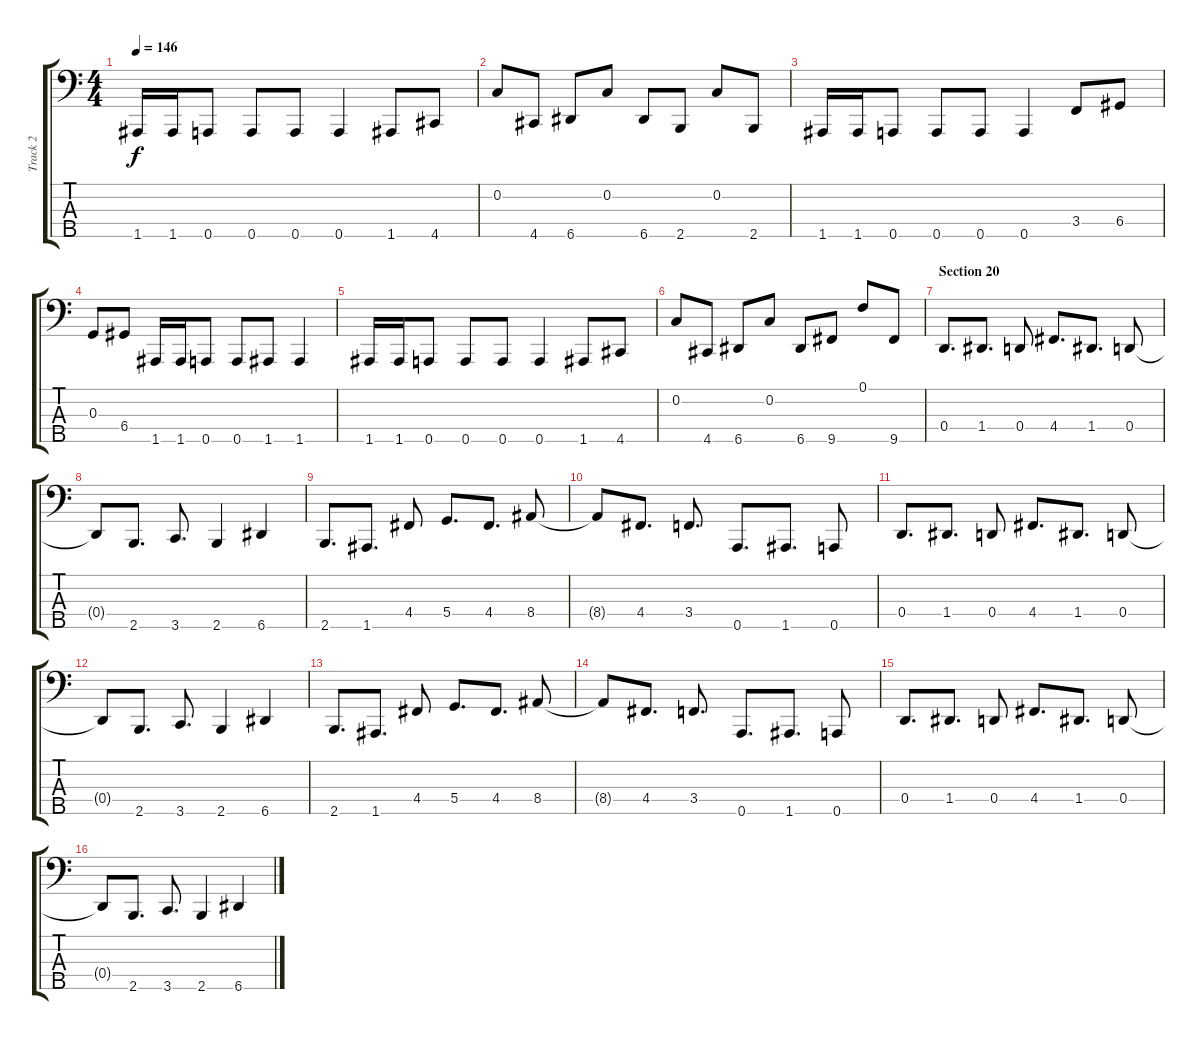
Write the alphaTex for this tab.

\track ("Track 2" "Track 2") {instrument electricbassfinger}
\staff {score tabs}
\tuning (F2 C2 G1 D1 A0) {hide}
\ts (4 4)
\tempo 146
\clef f4
\ks c
1.5.16{dy f} 1.5.16 0.5.8 0.5.8 0.5.8 0.5.4 1.5.8 4.5.8 |
0.2.8 4.5.8 6.5.8 0.2.8 6.5.8 2.5.8 0.2.8 2.5.8 |
1.5.16 1.5.16 0.5.8 0.5.8 0.5.8 0.5.4 3.4.8 6.4.8 |
0.3.8 6.4.8 1.5.16 1.5.16 0.5.8 0.5.8 1.5.8 1.5.4 |
1.5.16 1.5.16 0.5.8 0.5.8 0.5.8 0.5.4 1.5.8 4.5.8 |
0.2.8 4.5.8 6.5.8 0.2.8 6.5.8 9.5.8 0.1.8 9.5.8 |
\section ("" "Section 20")
0.4.8{d} 1.4.8{d} 0.4.8 4.4.8{d} 1.4.8{d} 0.4.8 |
0.4{t}.8 2.5.8{d} 3.5.8{d} 2.5.4 6.5.4 |
2.5.8{d} 1.5.8{d} 4.4.8 5.4.8{d} 4.4.8{d} 8.4.8 |
8.4{t}.8 4.4.8{d} 3.4.8{d} 0.5.8{d} 1.5.8{d} 0.5.8 |
0.4.8{d} 1.4.8{d} 0.4.8 4.4.8{d} 1.4.8{d} 0.4.8 |
0.4{t}.8 2.5.8{d} 3.5.8{d} 2.5.4 6.5.4 |
2.5.8{d} 1.5.8{d} 4.4.8 5.4.8{d} 4.4.8{d} 8.4.8 |
8.4{t}.8 4.4.8{d} 3.4.8{d} 0.5.8{d} 1.5.8{d} 0.5.8 |
0.4.8{d} 1.4.8{d} 0.4.8 4.4.8{d} 1.4.8{d} 0.4.8 |
0.4{t}.8 2.5.8{d} 3.5.8{d} 2.5.4 6.5.4
